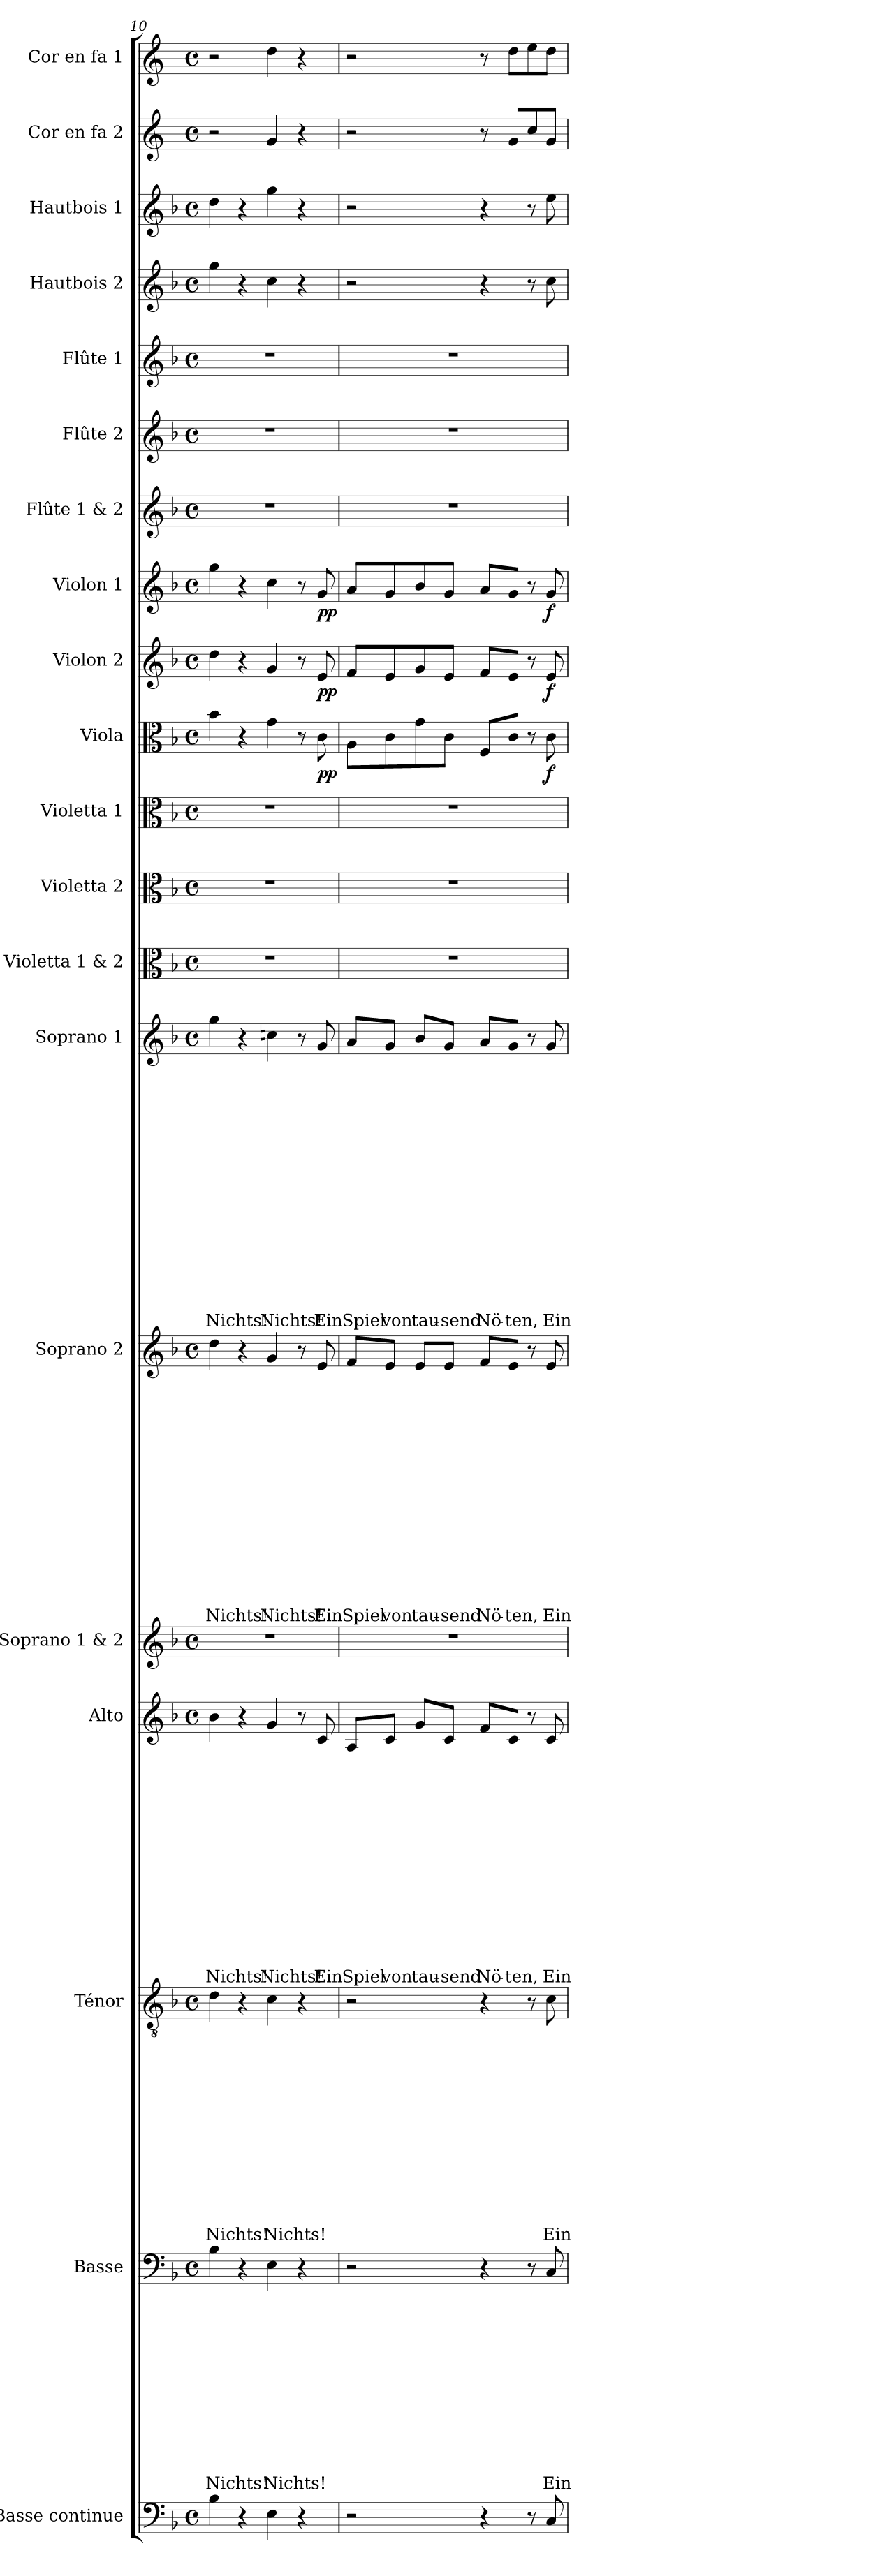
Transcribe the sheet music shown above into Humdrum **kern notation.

**kern	**kern	**text	**text	**text	**text	**text	**text	**text	**text	**text	**text	**text	**text	**kern	**text	**text	**text	**text	**text	**text	**text	**text	**text	**text	**text	**text	**text	**kern	**text	**text	**text	**text	**text	**text	**text	**text	**text	**text	**text	**text	**text	**text	**kern	**kern	**text	**text	**text	**text	**text	**text	**text	**text	**text	**text	**text	**text	**text	**text	**text	**kern	**text	**text	**text	**text	**text	**text	**text	**text	**text	**text	**text	**text	**text	**text	**text	**text	**kern	**kern	**kern	**kern	**dynam	**kern	**dynam	**kern	**dynam	**kern	**kern	**kern	**kern	**kern	**kern	**kern
*part20	*part19	*part19	*part19	*part19	*part19	*part19	*part19	*part19	*part19	*part19	*part19	*part19	*part19	*part18	*part18	*part18	*part18	*part18	*part18	*part18	*part18	*part18	*part18	*part18	*part18	*part18	*part18	*part17	*part17	*part17	*part17	*part17	*part17	*part17	*part17	*part17	*part17	*part17	*part17	*part17	*part17	*part17	*part16	*part15	*part15	*part15	*part15	*part15	*part15	*part15	*part15	*part15	*part15	*part15	*part15	*part15	*part15	*part15	*part15	*part14	*part14	*part14	*part14	*part14	*part14	*part14	*part14	*part14	*part14	*part14	*part14	*part14	*part14	*part14	*part14	*part14	*part13	*part12	*part11	*part10	*part10	*part9	*part9	*part8	*part8	*part7	*part6	*part5	*part4	*part3	*part2	*part1
*staff20	*staff19	*staff19	*staff19	*staff19	*staff19	*staff19	*staff19	*staff19	*staff19	*staff19	*staff19	*staff19	*staff19	*staff18	*staff18	*staff18	*staff18	*staff18	*staff18	*staff18	*staff18	*staff18	*staff18	*staff18	*staff18	*staff18	*staff18	*staff17	*staff17	*staff17	*staff17	*staff17	*staff17	*staff17	*staff17	*staff17	*staff17	*staff17	*staff17	*staff17	*staff17	*staff17	*staff16	*staff15	*staff15	*staff15	*staff15	*staff15	*staff15	*staff15	*staff15	*staff15	*staff15	*staff15	*staff15	*staff15	*staff15	*staff15	*staff15	*staff14	*staff14	*staff14	*staff14	*staff14	*staff14	*staff14	*staff14	*staff14	*staff14	*staff14	*staff14	*staff14	*staff14	*staff14	*staff14	*staff14	*staff13	*staff12	*staff11	*staff10	*staff10	*staff9	*staff9	*staff8	*staff8	*staff7	*staff6	*staff5	*staff4	*staff3	*staff2	*staff1
*I"Basse continue	*I"Basse	*	*	*	*	*	*	*	*	*	*	*	*	*I"Ténor	*	*	*	*	*	*	*	*	*	*	*	*	*	*I"Alto	*	*	*	*	*	*	*	*	*	*	*	*	*	*	*I"Soprano 1 & 2	*I"Soprano 2	*	*	*	*	*	*	*	*	*	*	*	*	*	*	*	*I"Soprano 1	*	*	*	*	*	*	*	*	*	*	*	*	*	*	*	*	*I"Violetta 1 & 2	*I"Violetta 2	*I"Violetta 1	*I"Viola	*	*I"Violon 2	*	*I"Violon 1	*	*I"Flûte 1 & 2	*I"Flûte 2	*I"Flûte 1	*I"Hautbois 2	*I"Hautbois 1	*I"Cor en fa 2	*I"Cor en fa 1
*I'BC	*I'Bas	*	*	*	*	*	*	*	*	*	*	*	*	*I'T	*	*	*	*	*	*	*	*	*	*	*	*	*	*I'A	*	*	*	*	*	*	*	*	*	*	*	*	*	*	*	*I'S 2	*	*	*	*	*	*	*	*	*	*	*	*	*	*	*	*I'S 1	*	*	*	*	*	*	*	*	*	*	*	*	*	*	*	*	*	*I'Vta 2	*I'Vta 1	*I'Vla	*	*I'Vln 2	*	*I'Vln 1	*	*	*I'Fl 2	*I'Fl 1	*I'Hb 2	*I'Hb 1	*I'Cor 2	*I'Cor 1
*clefF4	*clefF4	*	*	*	*	*	*	*	*	*	*	*	*	*clefGv2	*	*	*	*	*	*	*	*	*	*	*	*	*	*clefG2	*	*	*	*	*	*	*	*	*	*	*	*	*	*	*clefG2	*clefG2	*	*	*	*	*	*	*	*	*	*	*	*	*	*	*	*clefG2	*	*	*	*	*	*	*	*	*	*	*	*	*	*	*	*	*clefC3	*clefC3	*clefC3	*clefC3	*	*clefG2	*	*clefG2	*	*clefG2	*clefG2	*clefG2	*clefG2	*clefG2	*clefG2	*clefG2
*ITrd7c12	*	*	*	*	*	*	*	*	*	*	*	*	*	*	*	*	*	*	*	*	*	*	*	*	*	*	*	*	*	*	*	*	*	*	*	*	*	*	*	*	*	*	*	*	*	*	*	*	*	*	*	*	*	*	*	*	*	*	*	*	*	*	*	*	*	*	*	*	*	*	*	*	*	*	*	*	*	*	*	*	*	*	*	*	*	*	*	*	*	*	*ITrd4c7	*ITrd4c7
*k[b-]	*k[b-]	*	*	*	*	*	*	*	*	*	*	*	*	*k[b-]	*	*	*	*	*	*	*	*	*	*	*	*	*	*k[b-]	*	*	*	*	*	*	*	*	*	*	*	*	*	*	*k[b-]	*k[b-]	*	*	*	*	*	*	*	*	*	*	*	*	*	*	*	*k[b-]	*	*	*	*	*	*	*	*	*	*	*	*	*	*	*	*	*k[b-]	*k[b-]	*k[b-]	*k[b-]	*	*k[b-]	*	*k[b-]	*	*k[b-]	*k[b-]	*k[b-]	*k[b-]	*k[b-]	*k[b-]	*k[b-]
*F:	*F:	*	*	*	*	*	*	*	*	*	*	*	*	*F:	*	*	*	*	*	*	*	*	*	*	*	*	*	*F:	*	*	*	*	*	*	*	*	*	*	*	*	*	*	*F:	*F:	*	*	*	*	*	*	*	*	*	*	*	*	*	*	*	*F:	*	*	*	*	*	*	*	*	*	*	*	*	*	*	*	*	*F:	*F:	*F:	*F:	*	*F:	*	*F:	*	*F:	*F:	*F:	*F:	*F:	*F:	*F:
*M4/4	*M4/4	*	*	*	*	*	*	*	*	*	*	*	*	*M4/4	*	*	*	*	*	*	*	*	*	*	*	*	*	*M4/4	*	*	*	*	*	*	*	*	*	*	*	*	*	*	*M4/4	*M4/4	*	*	*	*	*	*	*	*	*	*	*	*	*	*	*	*M4/4	*	*	*	*	*	*	*	*	*	*	*	*	*	*	*	*	*M4/4	*M4/4	*M4/4	*M4/4	*	*M4/4	*	*M4/4	*	*M4/4	*M4/4	*M4/4	*M4/4	*M4/4	*M4/4	*M4/4
*met(c)	*met(c)	*	*	*	*	*	*	*	*	*	*	*	*	*met(c)	*	*	*	*	*	*	*	*	*	*	*	*	*	*met(c)	*	*	*	*	*	*	*	*	*	*	*	*	*	*	*met(c)	*met(c)	*	*	*	*	*	*	*	*	*	*	*	*	*	*	*	*met(c)	*	*	*	*	*	*	*	*	*	*	*	*	*	*	*	*	*met(c)	*met(c)	*met(c)	*met(c)	*	*met(c)	*	*met(c)	*	*met(c)	*met(c)	*met(c)	*met(c)	*met(c)	*met(c)	*met(c)
=10	=10	=10	=10	=10	=10	=10	=10	=10	=10	=10	=10	=10	=10	=10	=10	=10	=10	=10	=10	=10	=10	=10	=10	=10	=10	=10	=10	=10	=10	=10	=10	=10	=10	=10	=10	=10	=10	=10	=10	=10	=10	=10	=10	=10	=10	=10	=10	=10	=10	=10	=10	=10	=10	=10	=10	=10	=10	=10	=10	=10	=10	=10	=10	=10	=10	=10	=10	=10	=10	=10	=10	=10	=10	=10	=10	=10	=10	=10	=10	=10	=10	=10	=10	=10	=10	=10	=10	=10	=10	=10	=10	=10
!	!	!	!	!	!	!	!	!	!	!	!	!	!LO:LY:b	!	!	!	!	!	!	!	!	!	!	!	!	!	!	!	!	!	!	!	!	!	!	!	!	!	!	!	!	!	!	!	!	!	!	!	!	!	!	!	!	!	!	!	!	!	!	!	!	!	!	!	!	!	!	!	!	!	!	!	!	!	!	!	!	!	!	!	!	!	!	!	!	!	!	!	!	!	!	!
!	!	!	!	!	!	!	!	!	!	!	!	!	!	!	!	!	!	!	!	!	!	!	!	!	!	!	!LO:LY:b	!	!	!	!	!	!	!	!	!	!	!	!	!	!	!	!	!	!	!	!	!	!	!	!	!	!	!	!	!	!	!	!	!	!	!	!	!	!	!	!	!	!	!	!	!	!	!	!	!	!	!	!	!	!	!	!	!	!	!	!	!	!	!	!	!
!	!	!	!	!	!	!	!	!	!	!	!	!	!	!	!	!	!	!	!	!	!	!	!	!	!	!	!	!	!	!	!	!	!	!	!	!	!	!	!	!	!	!LO:LY:b	!	!	!	!	!	!	!	!	!	!	!	!	!	!	!	!	!	!	!	!	!	!	!	!	!	!	!	!	!	!	!	!	!	!	!	!	!	!	!	!	!	!	!	!	!	!	!	!	!	!
!	!	!	!	!	!	!	!	!	!	!	!	!	!	!	!	!	!	!	!	!	!	!	!	!	!	!	!	!	!	!	!	!	!	!	!	!	!	!	!	!	!	!	!	!	!	!	!	!	!	!	!	!	!	!	!	!	!	!	!LO:LY:b	!	!	!	!	!	!	!	!	!	!	!	!	!	!	!	!	!	!	!	!	!	!	!	!	!	!	!	!	!	!	!	!	!
!	!	!	!	!	!	!	!	!	!	!	!	!	!	!	!	!	!	!	!	!	!	!	!	!	!	!	!	!	!	!	!	!	!	!	!	!	!	!	!	!	!	!	!	!	!	!	!	!	!	!	!	!	!	!	!	!	!	!	!	!	!	!	!	!	!	!	!	!	!	!	!	!	!	!	!	!LO:LY:b	!	!	!	!	!	!	!	!	!	!	!	!	!	!	!	!
4BB-\	4B-\	.	.	.	.	.	.	.	.	.	.	.	Nichts!	4d\	.	.	.	.	.	.	.	.	.	.	.	.	Nichts!	4b-\	.	.	.	.	.	.	.	.	.	.	.	.	.	Nichts!	1r	4dd\	.	.	.	.	.	.	.	.	.	.	.	.	.	.	Nichts!	4gg\	.	.	.	.	.	.	.	.	.	.	.	.	.	.	.	Nichts!	1r	1r	1r	4b-\	.	4dd\	.	4gg\	.	1r	1r	1r	4gg\	4dd\	2r	2r
4r	4r	.	.	.	.	.	.	.	.	.	.	.	.	4r	.	.	.	.	.	.	.	.	.	.	.	.	.	4r	.	.	.	.	.	.	.	.	.	.	.	.	.	.	.	4r	.	.	.	.	.	.	.	.	.	.	.	.	.	.	.	4r	.	.	.	.	.	.	.	.	.	.	.	.	.	.	.	.	.	.	.	4r	.	4r	.	4r	.	.	.	.	4r	4r	.	.
!	!	!	!	!	!	!	!	!	!	!	!	!	!LO:LY:b	!	!	!	!	!	!	!	!	!	!	!	!	!	!	!	!	!	!	!	!	!	!	!	!	!	!	!	!	!	!	!	!	!	!	!	!	!	!	!	!	!	!	!	!	!	!	!	!	!	!	!	!	!	!	!	!	!	!	!	!	!	!	!	!	!	!	!	!	!	!	!	!	!	!	!	!	!	!	!
!	!	!	!	!	!	!	!	!	!	!	!	!	!	!	!	!	!	!	!	!	!	!	!	!	!	!	!LO:LY:b	!	!	!	!	!	!	!	!	!	!	!	!	!	!	!	!	!	!	!	!	!	!	!	!	!	!	!	!	!	!	!	!	!	!	!	!	!	!	!	!	!	!	!	!	!	!	!	!	!	!	!	!	!	!	!	!	!	!	!	!	!	!	!	!	!
!	!	!	!	!	!	!	!	!	!	!	!	!	!	!	!	!	!	!	!	!	!	!	!	!	!	!	!	!	!	!	!	!	!	!	!	!	!	!	!	!	!	!LO:LY:b	!	!	!	!	!	!	!	!	!	!	!	!	!	!	!	!	!	!	!	!	!	!	!	!	!	!	!	!	!	!	!	!	!	!	!	!	!	!	!	!	!	!	!	!	!	!	!	!	!	!
!	!	!	!	!	!	!	!	!	!	!	!	!	!	!	!	!	!	!	!	!	!	!	!	!	!	!	!	!	!	!	!	!	!	!	!	!	!	!	!	!	!	!	!	!	!	!	!	!	!	!	!	!	!	!	!	!	!	!	!LO:LY:b	!	!	!	!	!	!	!	!	!	!	!	!	!	!	!	!	!	!	!	!	!	!	!	!	!	!	!	!	!	!	!	!	!
!	!	!	!	!	!	!	!	!	!	!	!	!	!	!	!	!	!	!	!	!	!	!	!	!	!	!	!	!	!	!	!	!	!	!	!	!	!	!	!	!	!	!	!	!	!	!	!	!	!	!	!	!	!	!	!	!	!	!	!	!	!	!	!	!	!	!	!	!	!	!	!	!	!	!	!	!LO:LY:b	!	!	!	!	!	!	!	!	!	!	!	!	!	!	!	!
4EE\	4E\	.	.	.	.	.	.	.	.	.	.	.	Nichts!	4c\	.	.	.	.	.	.	.	.	.	.	.	.	Nichts!	4g/	.	.	.	.	.	.	.	.	.	.	.	.	.	Nichts!	.	4g/	.	.	.	.	.	.	.	.	.	.	.	.	.	.	Nichts!	4ccni\	.	.	.	.	.	.	.	.	.	.	.	.	.	.	.	Nichts!	.	.	.	4g\	.	4g/	.	4cc\	.	.	.	.	4cc\	4gg\	4c/	4g\
4r	4r	.	.	.	.	.	.	.	.	.	.	.	.	4r	.	.	.	.	.	.	.	.	.	.	.	.	.	8r	.	.	.	.	.	.	.	.	.	.	.	.	.	.	.	8r	.	.	.	.	.	.	.	.	.	.	.	.	.	.	.	8r	.	.	.	.	.	.	.	.	.	.	.	.	.	.	.	.	.	.	.	8r	.	8r	.	8r	.	.	.	.	4r	4r	4r	4r
!	!	!	!	!	!	!	!	!	!	!	!	!	!	!	!	!	!	!	!	!	!	!	!	!	!	!	!	!	!	!	!	!	!	!	!	!	!	!	!	!	!	!LO:LY:b	!	!	!	!	!	!	!	!	!	!	!	!	!	!	!	!	!	!	!	!	!	!	!	!	!	!	!	!	!	!	!	!	!	!	!	!	!	!	!	!	!	!	!	!	!	!	!	!	!	!
!	!	!	!	!	!	!	!	!	!	!	!	!	!	!	!	!	!	!	!	!	!	!	!	!	!	!	!	!	!	!	!	!	!	!	!	!	!	!	!	!	!	!	!	!	!	!	!	!	!	!	!	!	!	!	!	!	!	!	!LO:LY:b	!	!	!	!	!	!	!	!	!	!	!	!	!	!	!	!	!	!	!	!	!	!	!	!	!	!	!	!	!	!	!	!	!
!	!	!	!	!	!	!	!	!	!	!	!	!	!	!	!	!	!	!	!	!	!	!	!	!	!	!	!	!	!	!	!	!	!	!	!	!	!	!	!	!	!	!	!	!	!	!	!	!	!	!	!	!	!	!	!	!	!	!	!	!	!	!	!	!	!	!	!	!	!	!	!	!	!	!	!	!LO:LY:b	!	!	!	!	!LO:DY:b	!	!LO:DY:b	!	!LO:DY:b	!	!	!	!	!	!	!
.	.	.	.	.	.	.	.	.	.	.	.	.	.	.	.	.	.	.	.	.	.	.	.	.	.	.	.	8c/	.	.	.	.	.	.	.	.	.	.	.	.	.	Ein	.	8e/	.	.	.	.	.	.	.	.	.	.	.	.	.	.	Ein	8g/	.	.	.	.	.	.	.	.	.	.	.	.	.	.	.	Ein	.	.	.	8c\	pp	8e/	pp	8g/	pp	.	.	.	.	.	.	.
=11	=11	=11	=11	=11	=11	=11	=11	=11	=11	=11	=11	=11	=11	=11	=11	=11	=11	=11	=11	=11	=11	=11	=11	=11	=11	=11	=11	=11	=11	=11	=11	=11	=11	=11	=11	=11	=11	=11	=11	=11	=11	=11	=11	=11	=11	=11	=11	=11	=11	=11	=11	=11	=11	=11	=11	=11	=11	=11	=11	=11	=11	=11	=11	=11	=11	=11	=11	=11	=11	=11	=11	=11	=11	=11	=11	=11	=11	=11	=11	=11	=11	=11	=11	=11	=11	=11	=11	=11	=11	=11	=11	=11
!	!	!	!	!	!	!	!	!	!	!	!	!	!	!	!	!	!	!	!	!	!	!	!	!	!	!	!	!	!	!	!	!	!	!	!	!	!	!	!	!	!	!LO:LY:b	!	!	!	!	!	!	!	!	!	!	!	!	!	!	!	!	!	!	!	!	!	!	!	!	!	!	!	!	!	!	!	!	!	!	!	!	!	!	!	!	!	!	!	!	!	!	!	!	!	!
!	!	!	!	!	!	!	!	!	!	!	!	!	!	!	!	!	!	!	!	!	!	!	!	!	!	!	!	!	!	!	!	!	!	!	!	!	!	!	!	!	!	!	!	!	!	!	!	!	!	!	!	!	!	!	!	!	!	!	!LO:LY:b	!	!	!	!	!	!	!	!	!	!	!	!	!	!	!	!	!	!	!	!	!	!	!	!	!	!	!	!	!	!	!	!	!
!	!	!	!	!	!	!	!	!	!	!	!	!	!	!	!	!	!	!	!	!	!	!	!	!	!	!	!	!	!	!	!	!	!	!	!	!	!	!	!	!	!	!	!	!	!	!	!	!	!	!	!	!	!	!	!	!	!	!	!	!	!	!	!	!	!	!	!	!	!	!	!	!	!	!	!	!LO:LY:b	!	!	!	!	!	!	!	!	!	!	!	!	!	!	!	!
2r	2r	.	.	.	.	.	.	.	.	.	.	.	.	2r	.	.	.	.	.	.	.	.	.	.	.	.	.	8A/L	.	.	.	.	.	.	.	.	.	.	.	.	.	Spiel	1r	8f/L	.	.	.	.	.	.	.	.	.	.	.	.	.	.	Spiel	8a/L	.	.	.	.	.	.	.	.	.	.	.	.	.	.	.	Spiel	1r	1r	1r	8A\L	.	8f/L	.	8a/L	.	1r	1r	1r	2r	2r	2r	2r
!	!	!	!	!	!	!	!	!	!	!	!	!	!	!	!	!	!	!	!	!	!	!	!	!	!	!	!	!	!	!	!	!	!	!	!	!	!	!	!	!	!	!LO:LY:b	!	!	!	!	!	!	!	!	!	!	!	!	!	!	!	!	!	!	!	!	!	!	!	!	!	!	!	!	!	!	!	!	!	!	!	!	!	!	!	!	!	!	!	!	!	!	!	!	!	!
!	!	!	!	!	!	!	!	!	!	!	!	!	!	!	!	!	!	!	!	!	!	!	!	!	!	!	!	!	!	!	!	!	!	!	!	!	!	!	!	!	!	!	!	!	!	!	!	!	!	!	!	!	!	!	!	!	!	!	!LO:LY:b	!	!	!	!	!	!	!	!	!	!	!	!	!	!	!	!	!	!	!	!	!	!	!	!	!	!	!	!	!	!	!	!	!
!	!	!	!	!	!	!	!	!	!	!	!	!	!	!	!	!	!	!	!	!	!	!	!	!	!	!	!	!	!	!	!	!	!	!	!	!	!	!	!	!	!	!	!	!	!	!	!	!	!	!	!	!	!	!	!	!	!	!	!	!	!	!	!	!	!	!	!	!	!	!	!	!	!	!	!	!LO:LY:b	!	!	!	!	!	!	!	!	!	!	!	!	!	!	!	!
.	.	.	.	.	.	.	.	.	.	.	.	.	.	.	.	.	.	.	.	.	.	.	.	.	.	.	.	8c/J	.	.	.	.	.	.	.	.	.	.	.	.	.	von	.	8e/J	.	.	.	.	.	.	.	.	.	.	.	.	.	.	von	8g/J	.	.	.	.	.	.	.	.	.	.	.	.	.	.	.	von	.	.	.	8c\	.	8e/	.	8g/	.	.	.	.	.	.	.	.
!	!	!	!	!	!	!	!	!	!	!	!	!	!	!	!	!	!	!	!	!	!	!	!	!	!	!	!	!	!	!	!	!	!	!	!	!	!	!	!	!	!	!LO:LY:b	!	!	!	!	!	!	!	!	!	!	!	!	!	!	!	!	!	!	!	!	!	!	!	!	!	!	!	!	!	!	!	!	!	!	!	!	!	!	!	!	!	!	!	!	!	!	!	!	!	!
!	!	!	!	!	!	!	!	!	!	!	!	!	!	!	!	!	!	!	!	!	!	!	!	!	!	!	!	!	!	!	!	!	!	!	!	!	!	!	!	!	!	!	!	!	!	!	!	!	!	!	!	!	!	!	!	!	!	!	!LO:LY:b	!	!	!	!	!	!	!	!	!	!	!	!	!	!	!	!	!	!	!	!	!	!	!	!	!	!	!	!	!	!	!	!	!
!	!	!	!	!	!	!	!	!	!	!	!	!	!	!	!	!	!	!	!	!	!	!	!	!	!	!	!	!	!	!	!	!	!	!	!	!	!	!	!	!	!	!	!	!	!	!	!	!	!	!	!	!	!	!	!	!	!	!	!	!	!	!	!	!	!	!	!	!	!	!	!	!	!	!	!	!LO:LY:b	!	!	!	!	!	!	!	!	!	!	!	!	!	!	!	!
.	.	.	.	.	.	.	.	.	.	.	.	.	.	.	.	.	.	.	.	.	.	.	.	.	.	.	.	8g/L	.	.	.	.	.	.	.	.	.	.	.	.	.	tau-	.	8e/L	.	.	.	.	.	.	.	.	.	.	.	.	.	.	tau-	8b-/L	.	.	.	.	.	.	.	.	.	.	.	.	.	.	.	tau-	.	.	.	8g\	.	8g/	.	8b-/	.	.	.	.	.	.	.	.
!	!	!	!	!	!	!	!	!	!	!	!	!	!	!	!	!	!	!	!	!	!	!	!	!	!	!	!	!	!	!	!	!	!	!	!	!	!	!	!	!	!	!LO:LY:b	!	!	!	!	!	!	!	!	!	!	!	!	!	!	!	!	!	!	!	!	!	!	!	!	!	!	!	!	!	!	!	!	!	!	!	!	!	!	!	!	!	!	!	!	!	!	!	!	!	!
!	!	!	!	!	!	!	!	!	!	!	!	!	!	!	!	!	!	!	!	!	!	!	!	!	!	!	!	!	!	!	!	!	!	!	!	!	!	!	!	!	!	!	!	!	!	!	!	!	!	!	!	!	!	!	!	!	!	!	!LO:LY:b	!	!	!	!	!	!	!	!	!	!	!	!	!	!	!	!	!	!	!	!	!	!	!	!	!	!	!	!	!	!	!	!	!
!	!	!	!	!	!	!	!	!	!	!	!	!	!	!	!	!	!	!	!	!	!	!	!	!	!	!	!	!	!	!	!	!	!	!	!	!	!	!	!	!	!	!	!	!	!	!	!	!	!	!	!	!	!	!	!	!	!	!	!	!	!	!	!	!	!	!	!	!	!	!	!	!	!	!	!	!LO:LY:b	!	!	!	!	!	!	!	!	!	!	!	!	!	!	!	!
.	.	.	.	.	.	.	.	.	.	.	.	.	.	.	.	.	.	.	.	.	.	.	.	.	.	.	.	8c/J	.	.	.	.	.	.	.	.	.	.	.	.	.	-send	.	8e/J	.	.	.	.	.	.	.	.	.	.	.	.	.	.	-send	8g/J	.	.	.	.	.	.	.	.	.	.	.	.	.	.	.	-send	.	.	.	8c\J	.	8e/J	.	8g/J	.	.	.	.	.	.	.	.
!	!	!	!	!	!	!	!	!	!	!	!	!	!	!	!	!	!	!	!	!	!	!	!	!	!	!	!	!	!	!	!	!	!	!	!	!	!	!	!	!	!	!LO:LY:b	!	!	!	!	!	!	!	!	!	!	!	!	!	!	!	!	!	!	!	!	!	!	!	!	!	!	!	!	!	!	!	!	!	!	!	!	!	!	!	!	!	!	!	!	!	!	!	!	!	!
!	!	!	!	!	!	!	!	!	!	!	!	!	!	!	!	!	!	!	!	!	!	!	!	!	!	!	!	!	!	!	!	!	!	!	!	!	!	!	!	!	!	!	!	!	!	!	!	!	!	!	!	!	!	!	!	!	!	!	!LO:LY:b	!	!	!	!	!	!	!	!	!	!	!	!	!	!	!	!	!	!	!	!	!	!	!	!	!	!	!	!	!	!	!	!	!
!	!	!	!	!	!	!	!	!	!	!	!	!	!	!	!	!	!	!	!	!	!	!	!	!	!	!	!	!	!	!	!	!	!	!	!	!	!	!	!	!	!	!	!	!	!	!	!	!	!	!	!	!	!	!	!	!	!	!	!	!	!	!	!	!	!	!	!	!	!	!	!	!	!	!	!	!LO:LY:b	!	!	!	!	!	!	!	!	!	!	!	!	!	!	!	!
4r	4r	.	.	.	.	.	.	.	.	.	.	.	.	4r	.	.	.	.	.	.	.	.	.	.	.	.	.	8f/L	.	.	.	.	.	.	.	.	.	.	.	.	.	Nö-	.	8f/L	.	.	.	.	.	.	.	.	.	.	.	.	.	.	Nö-	8a/L	.	.	.	.	.	.	.	.	.	.	.	.	.	.	.	Nö-	.	.	.	8F/L	.	8f/L	.	8a/L	.	.	.	.	4r	4r	8r	8r
!	!	!	!	!	!	!	!	!	!	!	!	!	!	!	!	!	!	!	!	!	!	!	!	!	!	!	!	!	!	!	!	!	!	!	!	!	!	!	!	!	!	!LO:LY:b	!	!	!	!	!	!	!	!	!	!	!	!	!	!	!	!	!	!	!	!	!	!	!	!	!	!	!	!	!	!	!	!	!	!	!	!	!	!	!	!	!	!	!	!	!	!	!	!	!	!
!	!	!	!	!	!	!	!	!	!	!	!	!	!	!	!	!	!	!	!	!	!	!	!	!	!	!	!	!	!	!	!	!	!	!	!	!	!	!	!	!	!	!	!	!	!	!	!	!	!	!	!	!	!	!	!	!	!	!	!LO:LY:b	!	!	!	!	!	!	!	!	!	!	!	!	!	!	!	!	!	!	!	!	!	!	!	!	!	!	!	!	!	!	!	!	!
!	!	!	!	!	!	!	!	!	!	!	!	!	!	!	!	!	!	!	!	!	!	!	!	!	!	!	!	!	!	!	!	!	!	!	!	!	!	!	!	!	!	!	!	!	!	!	!	!	!	!	!	!	!	!	!	!	!	!	!	!	!	!	!	!	!	!	!	!	!	!	!	!	!	!	!	!LO:LY:b	!	!	!	!	!	!	!	!	!	!	!	!	!	!	!	!
.	.	.	.	.	.	.	.	.	.	.	.	.	.	.	.	.	.	.	.	.	.	.	.	.	.	.	.	8c/J	.	.	.	.	.	.	.	.	.	.	.	.	.	-ten,	.	8e/J	.	.	.	.	.	.	.	.	.	.	.	.	.	.	-ten,	8g/J	.	.	.	.	.	.	.	.	.	.	.	.	.	.	.	-ten,	.	.	.	8c/J	.	8e/J	.	8g/J	.	.	.	.	.	.	8c/L	8g\L
8r	8r	.	.	.	.	.	.	.	.	.	.	.	.	8r	.	.	.	.	.	.	.	.	.	.	.	.	.	8r	.	.	.	.	.	.	.	.	.	.	.	.	.	.	.	8r	.	.	.	.	.	.	.	.	.	.	.	.	.	.	.	8r	.	.	.	.	.	.	.	.	.	.	.	.	.	.	.	.	.	.	.	8r	.	8r	.	8r	.	.	.	.	8r	8r	8f/	8a\
!	!	!	!	!	!	!	!	!	!	!	!	!	!LO:LY:b	!	!	!	!	!	!	!	!	!	!	!	!	!	!	!	!	!	!	!	!	!	!	!	!	!	!	!	!	!	!	!	!	!	!	!	!	!	!	!	!	!	!	!	!	!	!	!	!	!	!	!	!	!	!	!	!	!	!	!	!	!	!	!	!	!	!	!	!	!	!	!	!	!	!	!	!	!	!	!
!	!	!	!	!	!	!	!	!	!	!	!	!	!	!	!	!	!	!	!	!	!	!	!	!	!	!	!LO:LY:b	!	!	!	!	!	!	!	!	!	!	!	!	!	!	!	!	!	!	!	!	!	!	!	!	!	!	!	!	!	!	!	!	!	!	!	!	!	!	!	!	!	!	!	!	!	!	!	!	!	!	!	!	!	!	!	!	!	!	!	!	!	!	!	!	!
!	!	!	!	!	!	!	!	!	!	!	!	!	!	!	!	!	!	!	!	!	!	!	!	!	!	!	!	!	!	!	!	!	!	!	!	!	!	!	!	!	!	!LO:LY:b	!	!	!	!	!	!	!	!	!	!	!	!	!	!	!	!	!	!	!	!	!	!	!	!	!	!	!	!	!	!	!	!	!	!	!	!	!	!	!	!	!	!	!	!	!	!	!	!	!	!
!	!	!	!	!	!	!	!	!	!	!	!	!	!	!	!	!	!	!	!	!	!	!	!	!	!	!	!	!	!	!	!	!	!	!	!	!	!	!	!	!	!	!	!	!	!	!	!	!	!	!	!	!	!	!	!	!	!	!	!LO:LY:b	!	!	!	!	!	!	!	!	!	!	!	!	!	!	!	!	!	!	!	!	!	!	!	!	!	!	!	!	!	!	!	!	!
!	!	!	!	!	!	!	!	!	!	!	!	!	!	!	!	!	!	!	!	!	!	!	!	!	!	!	!	!	!	!	!	!	!	!	!	!	!	!	!	!	!	!	!	!	!	!	!	!	!	!	!	!	!	!	!	!	!	!	!	!	!	!	!	!	!	!	!	!	!	!	!	!	!	!	!	!LO:LY:b	!	!	!	!	!LO:DY:b	!	!LO:DY:b	!	!LO:DY:b	!	!	!	!	!	!	!
8CC/	8C/	.	.	.	.	.	.	.	.	.	.	.	Ein	8c\	.	.	.	.	.	.	.	.	.	.	.	.	Ein	8c/	.	.	.	.	.	.	.	.	.	.	.	.	.	Ein	.	8e/	.	.	.	.	.	.	.	.	.	.	.	.	.	.	Ein	8g/	.	.	.	.	.	.	.	.	.	.	.	.	.	.	.	Ein	.	.	.	8c\	f	8e/	f	8g/	f	.	.	.	8cc\	8ee\	8c/J	8g\J
=	=	=	=	=	=	=	=	=	=	=	=	=	=	=	=	=	=	=	=	=	=	=	=	=	=	=	=	=	=	=	=	=	=	=	=	=	=	=	=	=	=	=	=	=	=	=	=	=	=	=	=	=	=	=	=	=	=	=	=	=	=	=	=	=	=	=	=	=	=	=	=	=	=	=	=	=	=	=	=	=	=	=	=	=	=	=	=	=	=	=	=	=
*-	*-	*-	*-	*-	*-	*-	*-	*-	*-	*-	*-	*-	*-	*-	*-	*-	*-	*-	*-	*-	*-	*-	*-	*-	*-	*-	*-	*-	*-	*-	*-	*-	*-	*-	*-	*-	*-	*-	*-	*-	*-	*-	*-	*-	*-	*-	*-	*-	*-	*-	*-	*-	*-	*-	*-	*-	*-	*-	*-	*-	*-	*-	*-	*-	*-	*-	*-	*-	*-	*-	*-	*-	*-	*-	*-	*-	*-	*-	*-	*-	*-	*-	*-	*-	*-	*-	*-	*-	*-	*-	*-	*-
